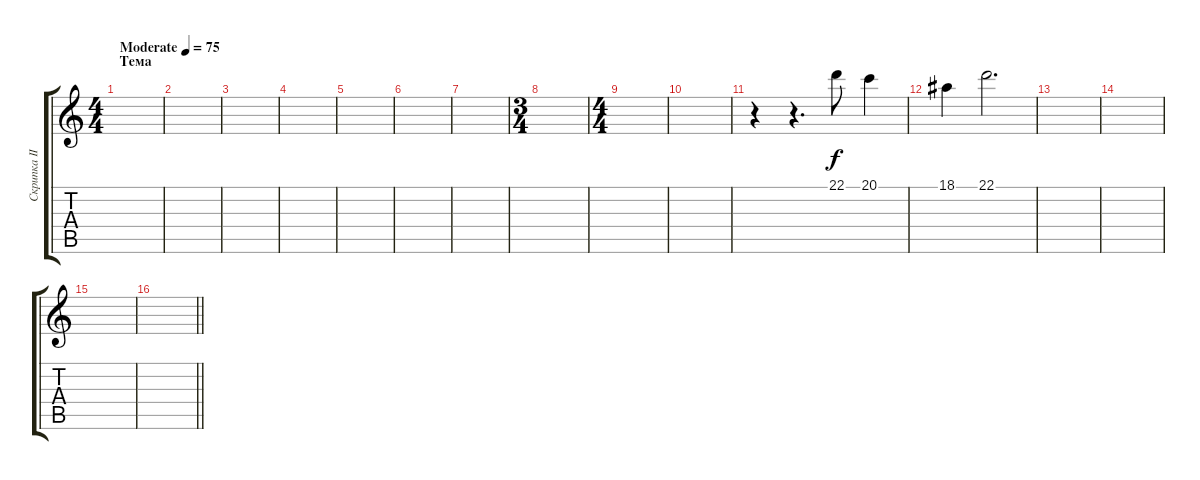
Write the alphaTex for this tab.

\track ("Скрипка II" "Скрипка II") {instrument violin}
\staff {score tabs}
\tuning (E4 B3 G3 D3 A2 E2) {hide}
\ts (4 4)
\section ("" "Тема")
\tempo (75 "Moderate")
\clef g2
\ks c
|
|
|
|
|
|
|
\ts (3 4)
|
\ts (4 4)
|
|
r.4 r.4{d} 22.1.8 20.1.4 |
18.1.4 22.1.2{d} |
|
|
|
\barLineRight lightlight
